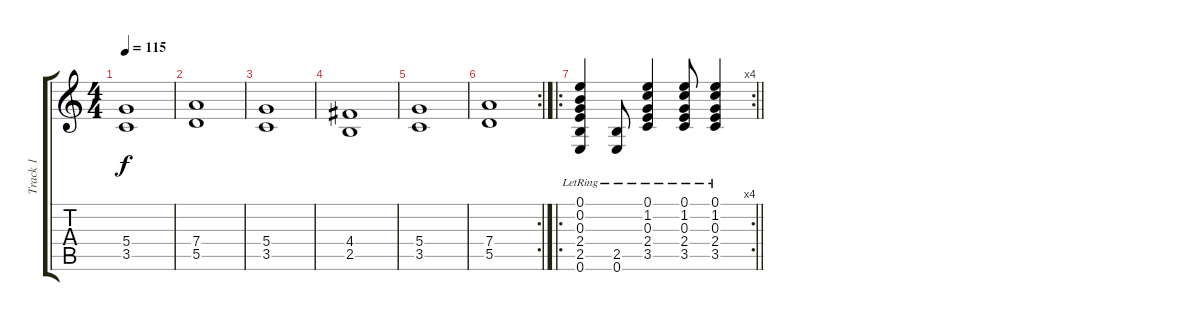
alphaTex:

\track ("Track 1" "Track 1") {instrument electricguitarclean}
\staff {score tabs}
\tuning (E4 B3 G3 D3 A2 E2) {hide}
\ts (4 4)
\tempo 115
\clef g2
\ks c
(5.4 3.5).1{dy f} |
(7.4 5.5).1 |
(5.4 3.5).1 |
(4.4 2.5).1 |
(5.4 3.5).1 |
\rc 2
(7.4 5.5).1 |
\ro
\rc 4
\barLineRight lightlight
(0.1{lr} 0.2{lr} 0.3{lr} 2.4{lr} 2.5{lr} 0.6{lr}).4{instrument electricguitarclean} (2.5{lr} 0.6{lr}).8 (0.1{lr} 1.2{lr} 0.3{lr} 2.4{lr} 3.5{lr}).4 (0.1{lr} 1.2{lr} 0.3{lr} 2.4{lr} 3.5{lr}).8 (0.1{lr} 1.2{lr} 0.3{lr} 2.4{lr} 3.5{lr}).4
